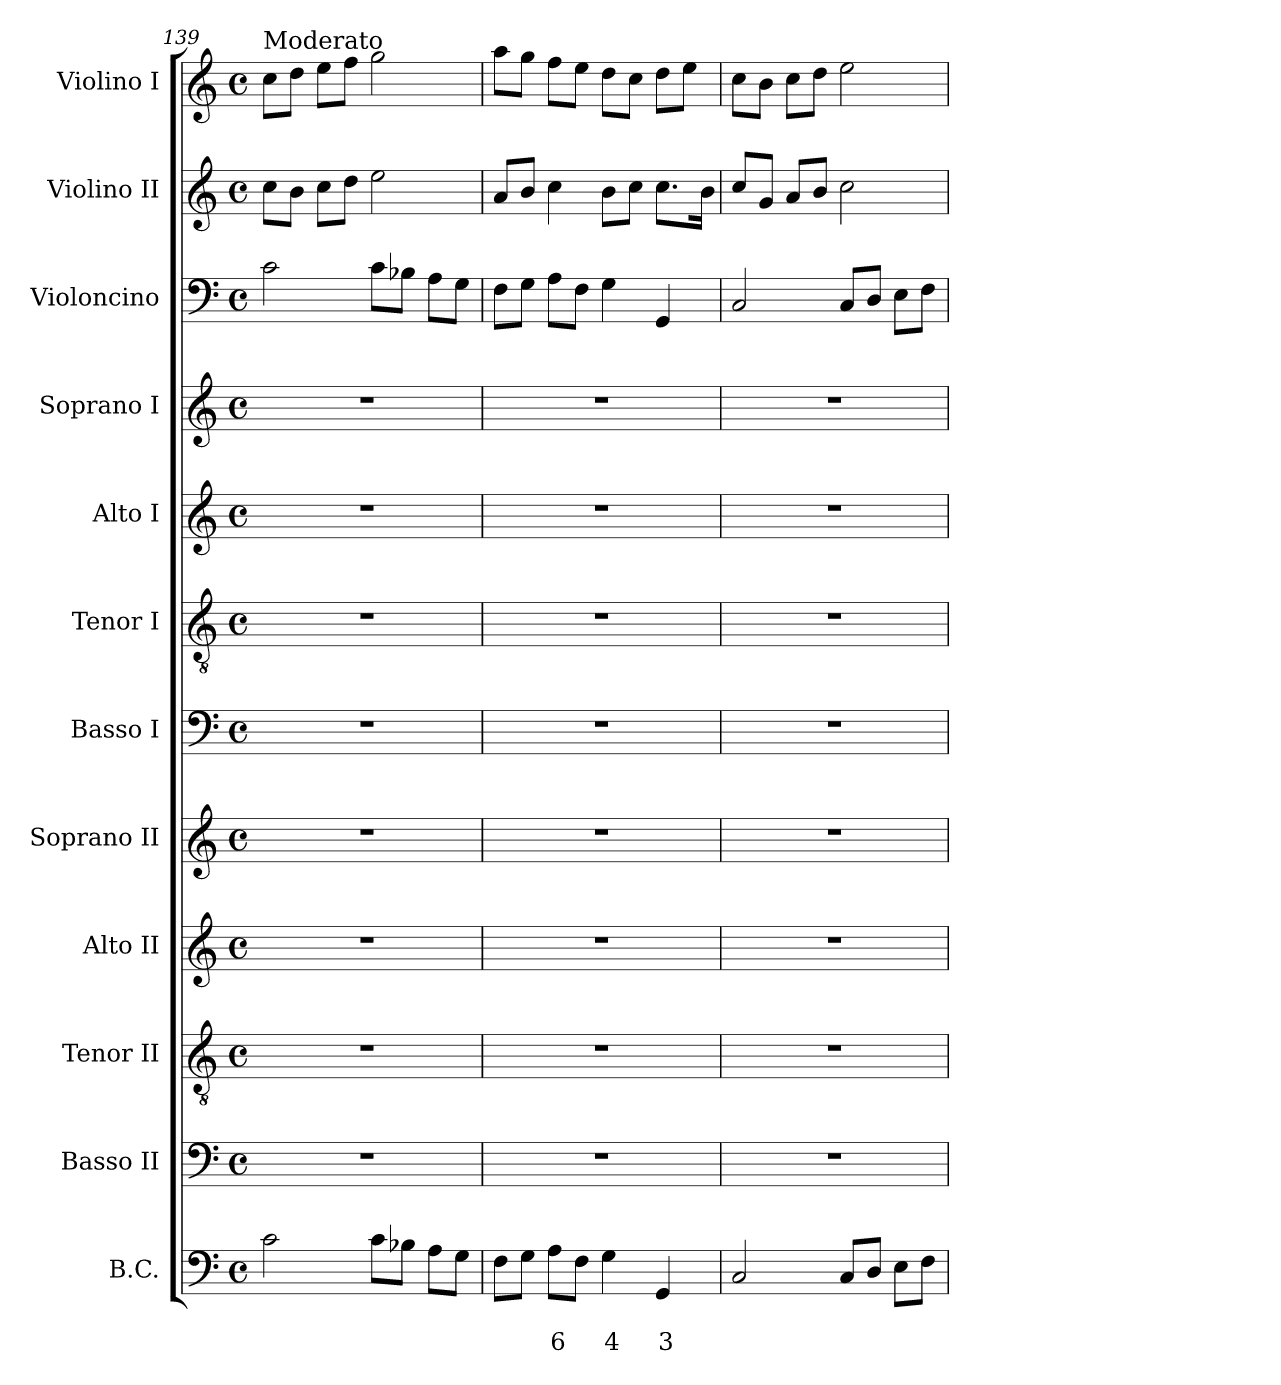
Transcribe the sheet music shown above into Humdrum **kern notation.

**kern	**text	**text	**kern	**kern	**kern	**kern	**kern	**kern	**kern	**kern	**kern	**kern	**kern
*part12	*part12	*part12	*part11	*part10	*part9	*part8	*part7	*part6	*part5	*part4	*part3	*part2	*part1
*staff12	*staff12	*staff12	*staff11	*staff10	*staff9	*staff8	*staff7	*staff6	*staff5	*staff4	*staff3	*staff2	*staff1
*I"B.C.	*	*	*I"Basso II	*I"Tenor II	*I"Alto II	*I"Soprano II	*I"Basso I	*I"Tenor I	*I"Alto I	*I"Soprano I	*I"Violoncino	*I"Violino II	*I"Violino I
*I'BC	*	*	*I'B 2	*I'T 2	*I'A 2	*I'S 2	*I'B 1	*I'T 1	*I'A 1	*I'S 1	*I'Vc.	*I'Vln. II	*I'Vln. I
!!LO:PB:g=z
*clefF4	*	*	*clefF4	*clefGv2	*clefG2	*clefG2	*clefF4	*clefGv2	*clefG2	*clefG2	*clefF4	*clefG2	*clefG2
*k[]	*	*	*k[]	*k[]	*k[]	*k[]	*k[]	*k[]	*k[]	*k[]	*k[]	*k[]	*k[]
*C:	*	*	*C:	*C:	*C:	*C:	*C:	*C:	*C:	*C:	*C:	*C:	*C:
*M4/4	*	*	*M4/4	*M4/4	*M4/4	*M4/4	*M4/4	*M4/4	*M4/4	*M4/4	*M4/4	*M4/4	*M4/4
*met(c)	*	*	*met(c)	*met(c)	*met(c)	*met(c)	*met(c)	*met(c)	*met(c)	*met(c)	*met(c)	*met(c)	*met(c)
=139	=139	=139	=139	=139	=139	=139	=139	=139	=139	=139	=139	=139	=139
!	!	!	!	!	!	!	!	!	!	!	!	!	!LO:TX:a:t=Moderato
2c\	.	.	1r	1r	1r	1r	1r	1r	1r	1r	2c\	8cc\L	8cc\L
.	.	.	.	.	.	.	.	.	.	.	.	8b\J	8dd\J
.	.	.	.	.	.	.	.	.	.	.	.	8cc\L	8ee\L
.	.	.	.	.	.	.	.	.	.	.	.	8dd\J	8ff\J
8c\L	.	.	.	.	.	.	.	.	.	.	8c\L	2ee\	2gg\
8B-X\J	.	.	.	.	.	.	.	.	.	.	8B-X\J	.	.
8A\L	.	.	.	.	.	.	.	.	.	.	8A\L	.	.
8G\J	.	.	.	.	.	.	.	.	.	.	8G\J	.	.
=140	=140	=140	=140	=140	=140	=140	=140	=140	=140	=140	=140	=140	=140
8F\L	.	.	1r	1r	1r	1r	1r	1r	1r	1r	8F\L	8a/L	8aa\L
8G\J	.	.	.	.	.	.	.	.	.	.	8G\J	8b/J	8gg\J
!	!	!LO:LY:b	!	!	!	!	!	!	!	!	!	!	!
8A\L	.	6	.	.	.	.	.	.	.	.	8A\L	4cc\	8ff\L
8F\J	.	.	.	.	.	.	.	.	.	.	8F\J	.	8ee\J
!	!	!LO:LY:b	!	!	!	!	!	!	!	!	!	!	!
4G\	.	4	.	.	.	.	.	.	.	.	4G\	8b\L	8dd\L
.	.	.	.	.	.	.	.	.	.	.	.	8cc\J	8cc\J
!	!	!LO:LY:b	!	!	!	!	!	!	!	!	!	!	!
4GG/	.	3	.	.	.	.	.	.	.	.	4GG/	8.cc\L	8dd\L
.	.	.	.	.	.	.	.	.	.	.	.	.	8ee\J
.	.	.	.	.	.	.	.	.	.	.	.	16b\Jk	.
=141	=141	=141	=141	=141	=141	=141	=141	=141	=141	=141	=141	=141	=141
2C/	.	.	1r	1r	1r	1r	1r	1r	1r	1r	2C/	8cc/L	8cc\L
.	.	.	.	.	.	.	.	.	.	.	.	8g/J	8b\J
.	.	.	.	.	.	.	.	.	.	.	.	8a/L	8cc\L
.	.	.	.	.	.	.	.	.	.	.	.	8b/J	8dd\J
8C/L	.	.	.	.	.	.	.	.	.	.	8C/L	2cc\	2ee\
8D/J	.	.	.	.	.	.	.	.	.	.	8D/J	.	.
8E\L	.	.	.	.	.	.	.	.	.	.	8E\L	.	.
8F\J	.	.	.	.	.	.	.	.	.	.	8F\J	.	.
=	=	=	=	=	=	=	=	=	=	=	=	=	=
*-	*-	*-	*-	*-	*-	*-	*-	*-	*-	*-	*-	*-	*-
